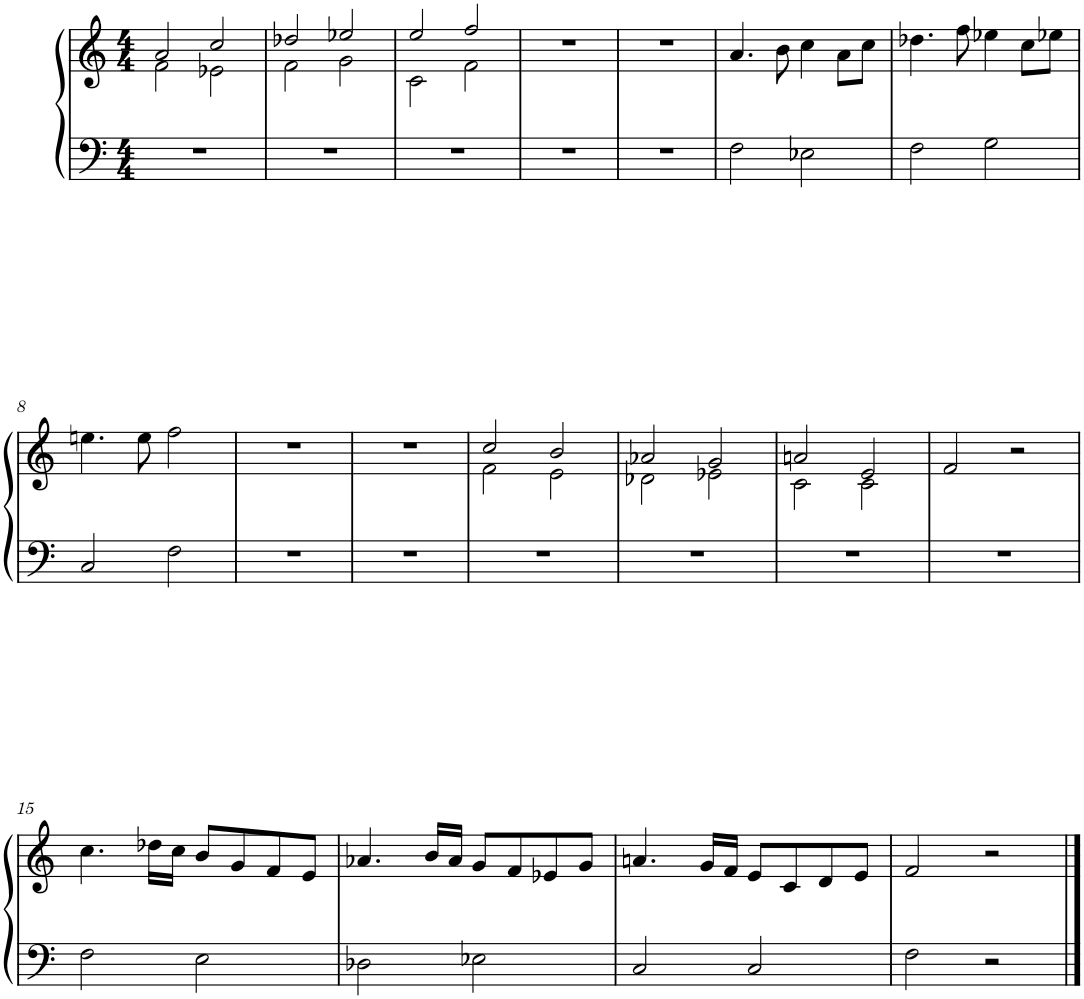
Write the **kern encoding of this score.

**kern	**kern
*part1	*part1
*staff2	*staff1
*I"Piano	*
*I'Pno.	*
*clefF4	*clefG2
*k[]	*k[]
*M4/4	*M4/4
=1	=1
*	*^
1r	2a/	2f\
.	2cc/	2e-X\
=2	=2	=2
1r	2dd-X/	2f\
.	2ee-X/	2g\
=3	=3	=3
1r	2ee/	2c\
.	2ff/	2f\
*	*v	*v
=4	=4
1r	1r
=5	=5
1r	1r
=6	=6
2F\	4.a/
.	8b\
2E-X\	4cc\
.	8a\L
.	8cc\J
=7	=7
2F\	4.dd-X\
.	8ff\
2G\	4ee-X\
.	8cc\L
.	8ee-X\J
!!LO:LB:g=z
=8	=8
2C/	4.een\
.	8ee\
2F\	2ff\
=9	=9
1r	1r
=10	=10
1r	1r
=11	=11
*	*^
1r	2cc/	2f\
.	2b/	2e\
=12	=12	=12
1r	2a-X/	2d-X\
.	2g/	2e-X\
=13	=13	=13
1r	2an/	2c\
.	2e/	2c\
*	*v	*v
=14	=14
1r	2f/
.	2r
!!LO:LB:g=z
=15	=15
2F\	4.cc\
.	16dd-X\LL
.	16cc\JJ
2E\	8b/L
.	8g/
.	8f/
.	8e/J
=16	=16
2D-X\	4.a-X/
.	16b/LL
.	16a-/JJ
2E-X\	8g/L
.	8f/
.	8e-X/
.	8g/J
=17	=17
2C/	4.an/
.	16g/LL
.	16f/JJ
2C/	8e/L
.	8c/
.	8d/
.	8e/J
=18	=18
2F\	2f/
2r	2r
==	==
*-	*-
